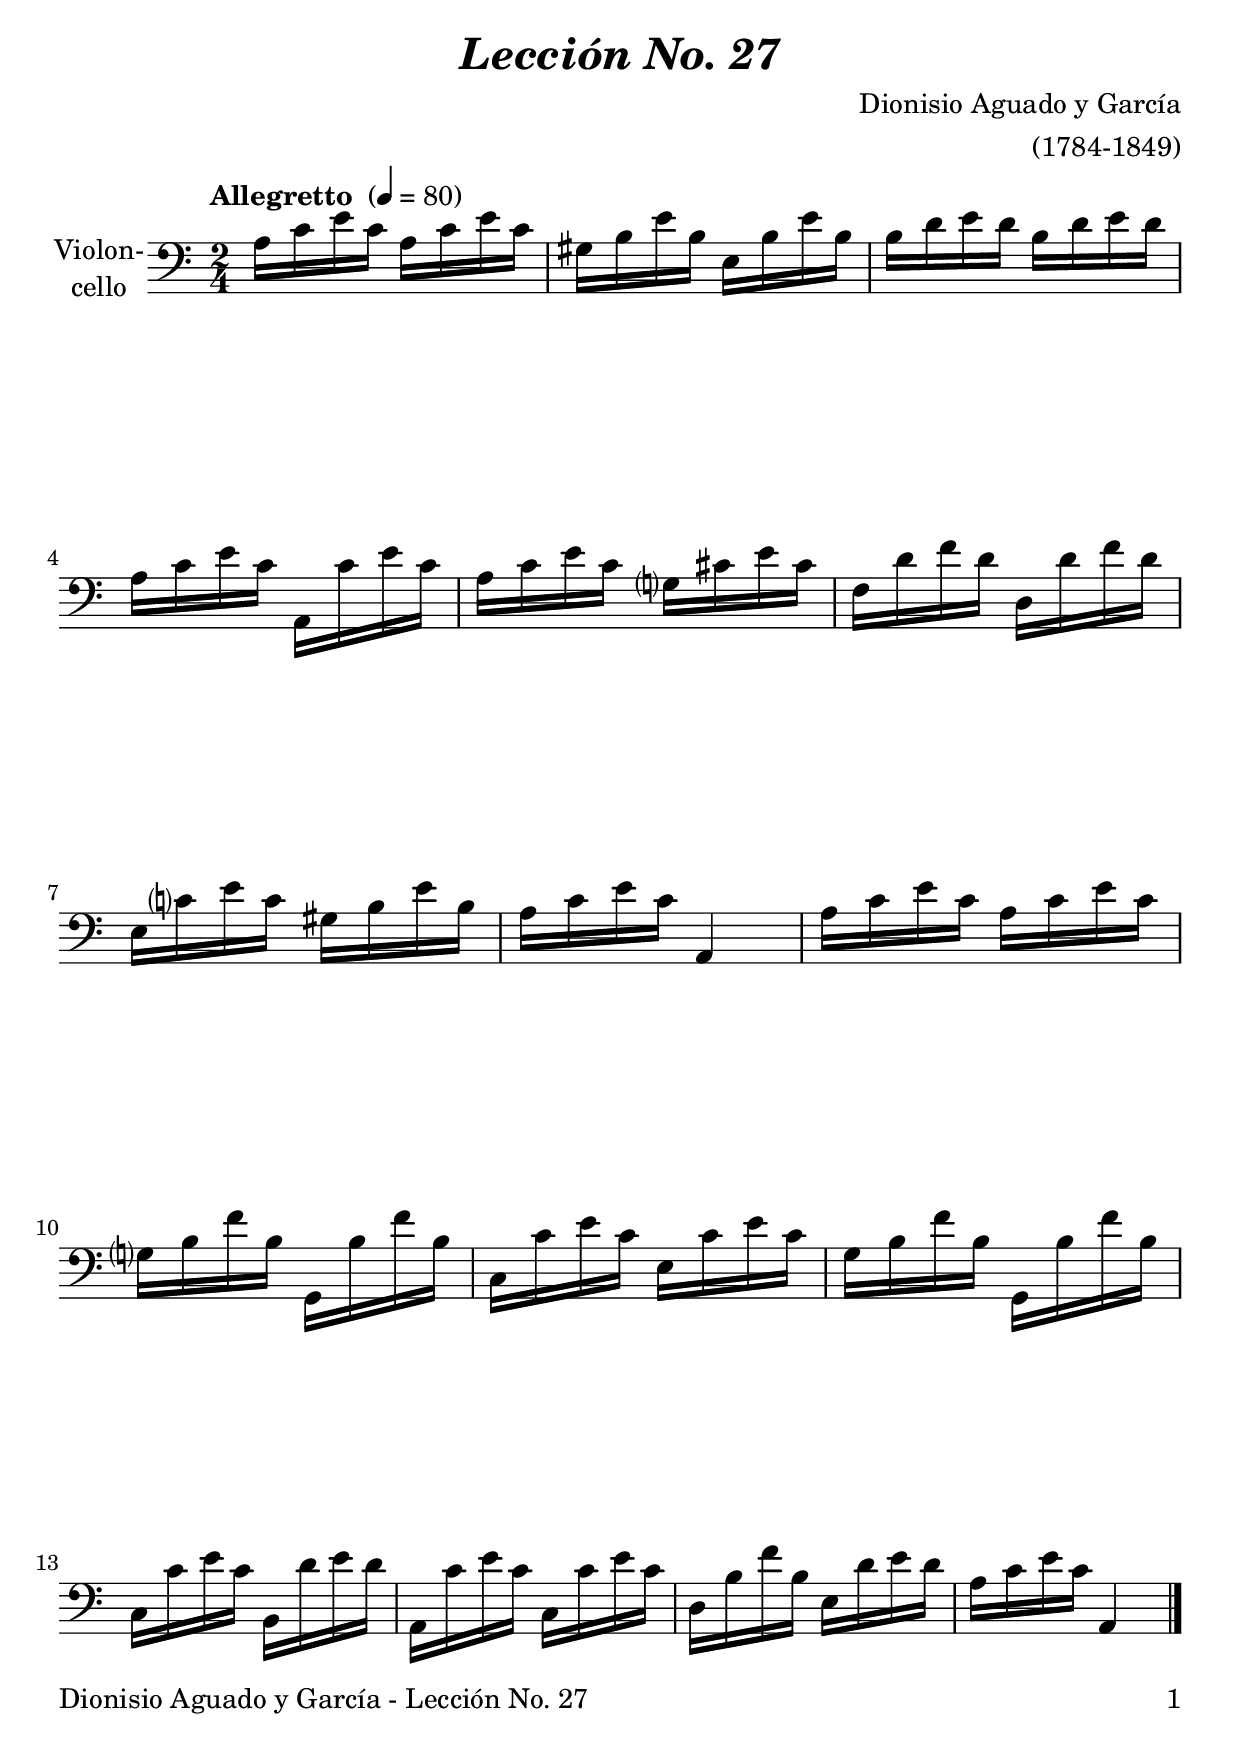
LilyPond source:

\version "2.18.2"
\include "deutsch.ly"
  
#(set-global-staff-size 24)

\header {
  title     = \markup \bold \italic "Lección No. 27"
  composer  = "Dionisio Aguado y García"
  arranger  = "(1784-1849)"
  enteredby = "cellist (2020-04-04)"
%  piece     = ""
}

voiceconsts = {
  \key a \minor
  \time 2/4
  \clef "bass"
%  \numericTimeSignature
  \compressFullBarRests
  % Set default beaming for all staves
  \set Timing.beamExceptions = #'()
  \set Timing.baseMoment     = #(ly:make-moment 1 4)
  \set Timing.beatStructure  = #'(1 1 1)
  \tempo "Allegretto " 4=80
}

micl = "clarinet"
mifl = "flute"
miob = "oboe"
mifh = "french horn"
misx = "tenor sax"
mist = "string ensemble 1"
miba = "cello"
%miba = "bassoon"
mikl = "harpsichord"

va = \relative c' {
  \voiceconsts

  a16 c e c a c e c
  gis h e h e, h' e h
  h d e d h d e d
  a c e c a, c' e c

  a c e c g? cis e cis
  f, d' f d d, d' f d
  e, c'? e c gis h e h
  a c e c a,4

  a'16 c e c a c e c
  g? h f' h, g, h' f' h,
  c, c' e c e, c' e c
  g h f' h, g, h' f' h,

  c, c' e c h, d' e d
  a, c' e c c, c' e c
  d, h' f' h, e, d' e d
  a c e c a,4 \bar "|."
}


music = \new StaffGroup <<
      \new Staff {
	\set Staff.midiInstrument = \miba
	\set Staff.instrumentName = \markup \center-column { "Violon-" "cello" }
	\transpose b b { \va }
      }
>>

\book {
 \paper {
    print-page-number = ##t
    print-first-page-number = ##t
    ragged-last-bottom = ##f
    oddHeaderMarkup = \markup \null
    evenHeaderMarkup = \markup \null
    oddFooterMarkup = \markup {
      \fill-line {
        \on-the-fly #print-page-number-check-first
	"Dionisio Aguado y García - Lección No. 27" \fromproperty #'page:page-number-string
      }
    }
    evenFooterMarkup = \oddFooterMarkup
  }  \score {
    \music
    \layout {}
  }

  \score {
    \unfoldRepeats \music

    \midi {
      \context {
        \Score
      }
    }
  }
}
